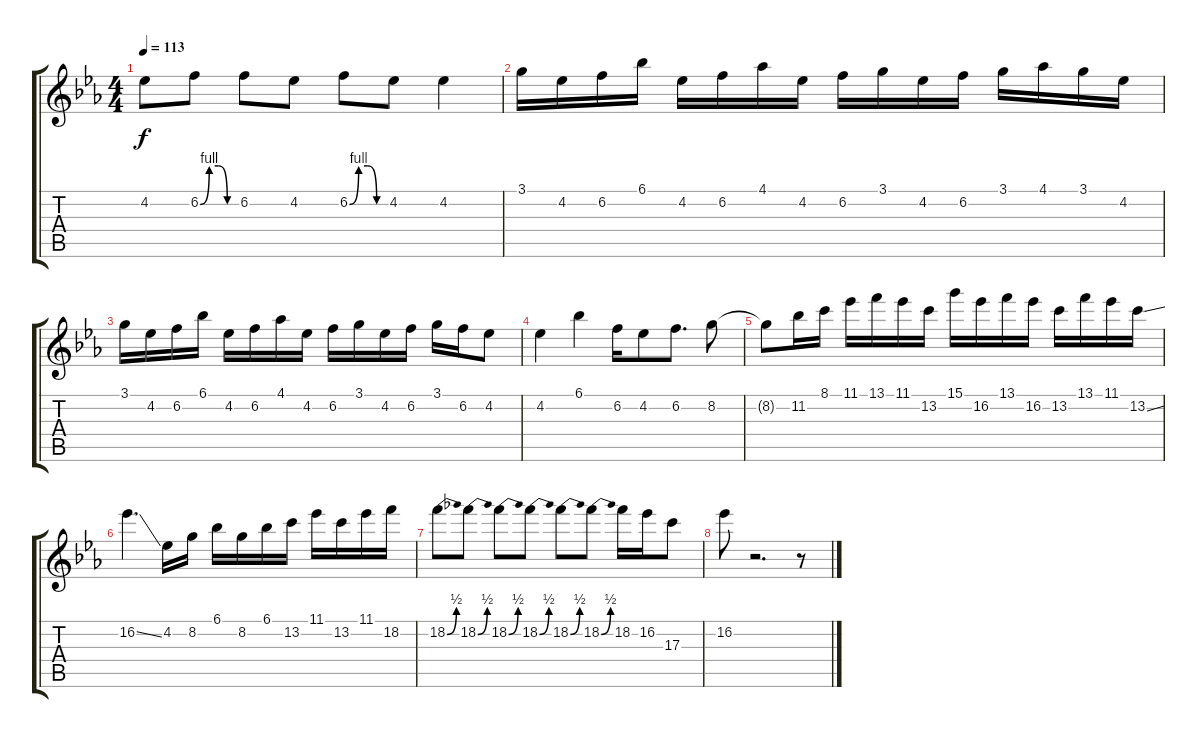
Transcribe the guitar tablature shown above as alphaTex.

\track "" {instrument overdrivenguitar}
\staff {score tabs}
\tuning (E4 B3 G3 D3 A2 E2) {hide}
\ts (4 4)
\tempo 113
\clef g2
\ks eb
4.2{t}.8{dy f} 6.2{be (custom 0 0 15 4 30 4 45 0 60 0)}.8{txt ""} 6.2.8 4.2.8 6.2{be (custom 0 0 15 4 30 4 45 0 60 0)}.8 4.2.8 4.2.4 |
3.1.16{txt ""} 4.2.16 6.2.16 6.1.16 4.2.16 6.2.16 4.1.16 4.2.16 6.2.16 3.1.16 4.2.16 6.2.16 3.1.16 4.1.16 3.1.16 4.2.16 |
3.1.16 4.2.16 6.2.16 6.1.16 4.2.16 6.2.16 4.1.16 4.2.16 6.2.16 3.1.16 4.2.16 6.2.16 3.1.16 6.2.16 4.2.8 |
4.2.4{txt ""} 6.1.4 6.2.16 4.2.8 6.2.8{d} 8.2.8 |
8.2{t}.8{txt ""} 11.2.16 8.1.16 11.1.16 13.1.16 11.1.16 13.2.16 15.1.16 16.2.16 13.1.16 16.2.16 13.2.16 13.1.16 11.1.16 13.2{ss}.16 |
16.2{ss}.4{d} 4.2.16 8.2.16 6.1.16 8.2.16 6.1.16 13.2.16 11.1.16 13.2.16 11.1.16 18.2.16 |
18.2{be (bend 0 0 60 2)}.8 18.2{be (bend 0 0 60 2)}.8 18.2{be (bend 0 0 60 2)}.8 18.2{be (bend 0 0 60 2)}.8 18.2{be (bend 0 0 60 2)}.8 18.2{be (bend 0 0 60 2)}.8 18.2.16 16.2.16 17.3.8 |
16.2.8{txt ""} r.2{d} r.8
